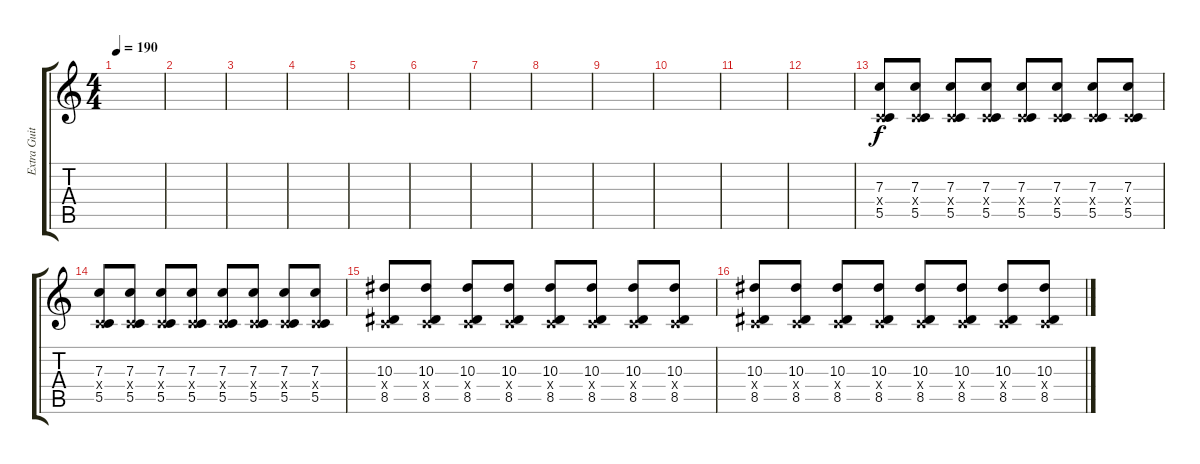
\track ("Extra Guitar" "Extra Guit") {instrument distortionguitar}
\staff {score tabs}
\tuning (D4 A3 F3 C3 G2 C2) {hide}
\ts (4 4)
\tempo 190
\clef g2
\ks c
|
|
|
|
|
|
|
|
|
|
|
|
(7.3 0.4{x} 5.5).8{volume 15} (7.3 0.4{x} 5.5).8 (7.3 0.4{x} 5.5).8 (7.3 0.4{x} 5.5).8 (7.3 0.4{x} 5.5).8 (7.3 0.4{x} 5.5).8 (7.3 0.4{x} 5.5).8 (7.3 0.4{x} 5.5).8 |
(7.3 0.4{x} 5.5).8 (7.3 0.4{x} 5.5).8 (7.3 0.4{x} 5.5).8 (7.3 0.4{x} 5.5).8 (7.3 0.4{x} 5.5).8 (7.3 0.4{x} 5.5).8 (7.3 0.4{x} 5.5).8 (7.3 0.4{x} 5.5).8 |
(10.3 0.4{x} 8.5).8 (10.3 0.4{x} 8.5).8 (10.3 0.4{x} 8.5).8 (10.3 0.4{x} 8.5).8 (10.3 0.4{x} 8.5).8 (10.3 0.4{x} 8.5).8 (10.3 0.4{x} 8.5).8 (10.3 0.4{x} 8.5).8 |
(10.3 0.4{x} 8.5).8 (10.3 0.4{x} 8.5).8 (10.3 0.4{x} 8.5).8 (10.3 0.4{x} 8.5).8 (10.3 0.4{x} 8.5).8 (10.3 0.4{x} 8.5).8 (10.3 0.4{x} 8.5).8 (10.3 0.4{x} 8.5).8
